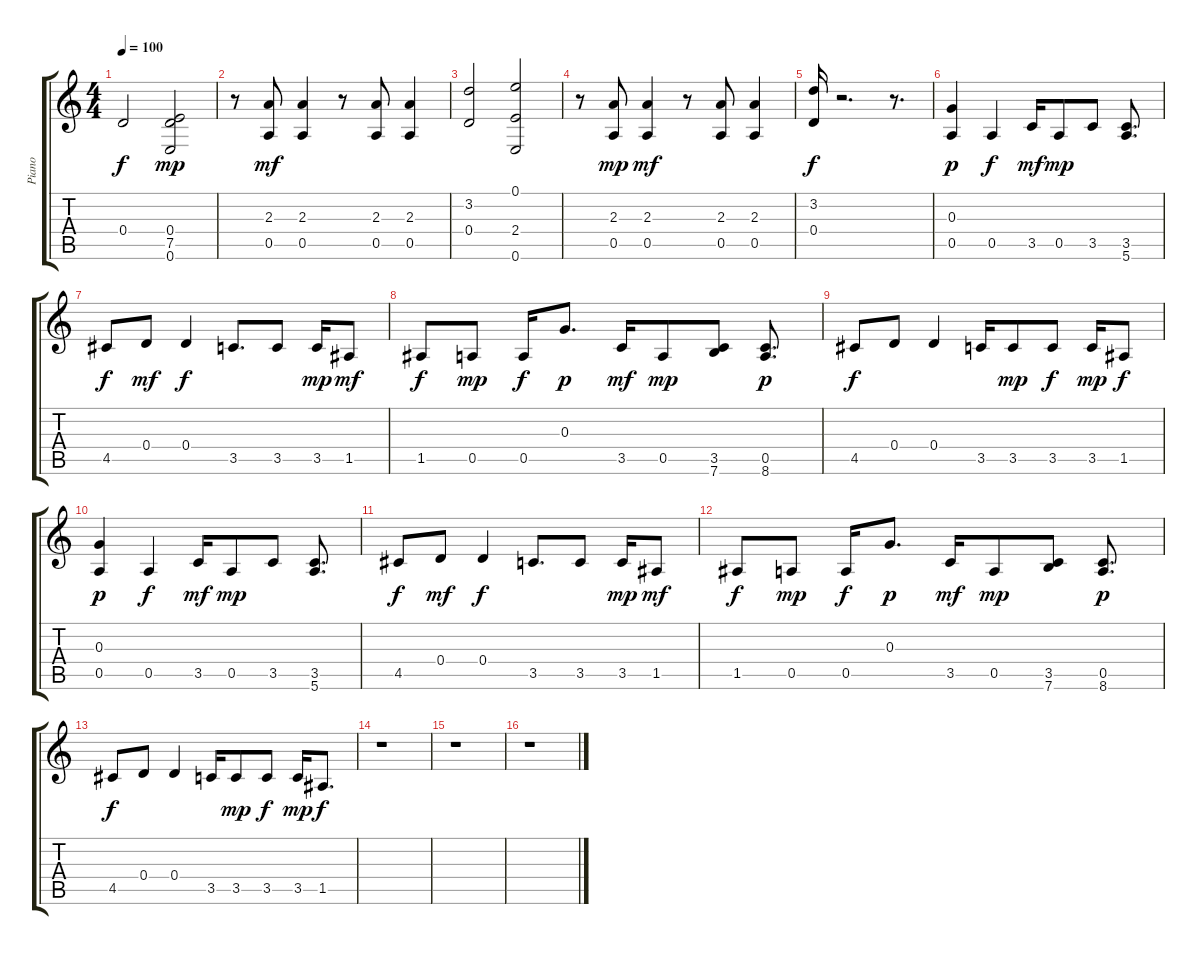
\track ("Piano" "Piano") {instrument electricguitarjazz}
\staff {score tabs}
\tuning (E4 B3 G3 D3 A2 E2) {hide}
\ts (4 4)
\tempo 100
\clef g2
\ks c
0.4.2{dy f} (0.4 7.5 0.6).2{dy mp} |
r.8 (2.3 0.5).8{dy mf} (2.3 0.5).4 r.8 (2.3 0.5).8 (2.3 0.5).4 |
(3.2 0.4).2 (0.1 2.4 0.6).2 |
r.8 (2.3 0.5).8{dy mp} (2.3 0.5).4{dy mf} r.8 (2.3 0.5).8 (2.3 0.5).4 |
(3.2 0.4).16{dy f} r.2{d} r.8{d} |
(0.3 0.5).4{dy p} 0.5.4{dy f} 3.5.16{dy mf} 0.5.8{dy mp} 3.5.8 (3.5 5.6).8{d} |
4.5.8{dy f} 0.4.8{dy mf} 0.4.4{dy f} 3.5.8{d} 3.5.8 3.5.16{dy mp} 1.5.8{dy mf} |
1.5.8{dy f} 0.5.8{dy mp} 0.5.16{dy f} 0.3.8{d dy p} 3.5.16{dy mf} 0.5.8{dy mp} (3.5 7.6).8 (0.5 8.6).8{d dy p} |
4.5.8{dy f} 0.4.8 0.4.4 3.5.16 3.5.8{dy mp} 3.5.8{dy f} 3.5.16{dy mp} 1.5.8{dy f} |
(0.3 0.5).4{dy p} 0.5.4{dy f} 3.5.16{dy mf} 0.5.8{dy mp} 3.5.8 (3.5 5.6).8{d} |
4.5.8{dy f} 0.4.8{dy mf} 0.4.4{dy f} 3.5.8{d} 3.5.8 3.5.16{dy mp} 1.5.8{dy mf} |
1.5.8{dy f} 0.5.8{dy mp} 0.5.16{dy f} 0.3.8{d dy p} 3.5.16{dy mf} 0.5.8{dy mp} (3.5 7.6).8 (0.5 8.6).8{d dy p} |
4.5.8{dy f} 0.4.8 0.4.4 3.5.16 3.5.8{dy mp} 3.5.8{dy f} 3.5.16{dy mp} 1.5.8{d dy f} |
r.1 |
r.1 |
r.1
